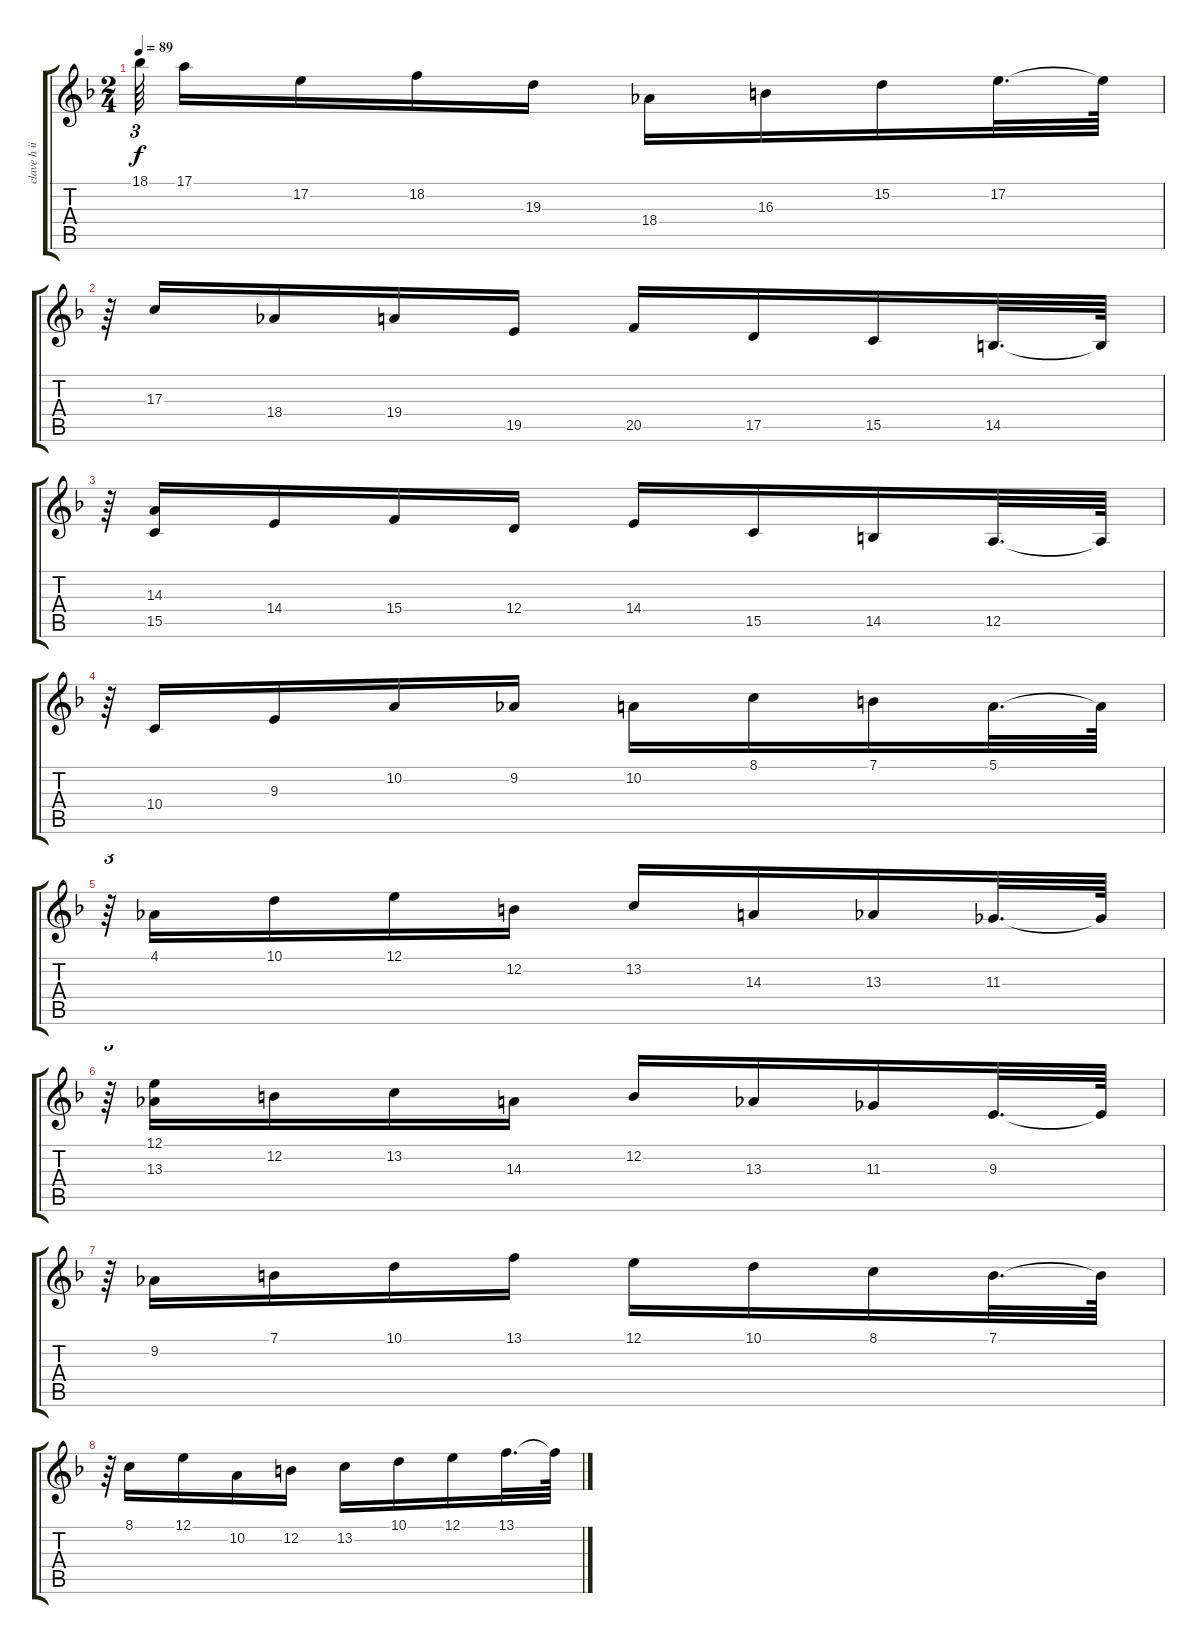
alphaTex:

\track ("clave h iii" "clave h ii") {instrument harpsichord}
\staff {score tabs}
\tuning (E4 B3 G3 D3 A2 E2) {hide}
\ts (2 4)
\tempo 89
\clef g2
\ks dminor
18.1{t}.64{tu (3 2) dy f} 17.1.16 17.2.16 18.2.16 19.3.16 18.4.16 16.3.16 15.2.16 17.2.32{d} 17.2{t}.64 |
r.64{tu (3 2)} 17.3.16 18.4.16 19.4.16 19.5.16 20.5.16 17.5.16 15.5.16 14.5.32{d} 14.5{t}.64 |
r.64{tu (3 2)} (14.3 15.5).16 14.4.16 15.4.16 12.4.16 14.4.16 15.5.16 14.5.16 12.5.32{d} 12.5{t}.64 |
r.64{tu (3 2)} 10.4.16 9.3.16 10.2.16 9.2.16 10.2.16 8.1.16 7.1.16 5.1.32{d} 5.1{t}.64 |
r.64{tu (3 2)} 4.1.16 10.1.16 12.1.16 12.2.16 13.2.16 14.3.16 13.3.16 11.3.32{d} 11.3{t}.64 |
r.64{tu (3 2)} (12.1 13.3).16 12.2.16 13.2.16 14.3.16 12.2.16 13.3.16 11.3.16 9.3.32{d} 9.3{t}.64 |
r.64{tu (3 2)} 9.2.16 7.1.16 10.1.16 13.1.16 12.1.16 10.1.16 8.1.16 7.1.32{d} 7.1{t}.64 |
r.64{tu (3 2)} 8.1.16 12.1.16 10.2.16 12.2.16 13.2.16 10.1.16 12.1.16 13.1.32{d} 13.1{t}.64
